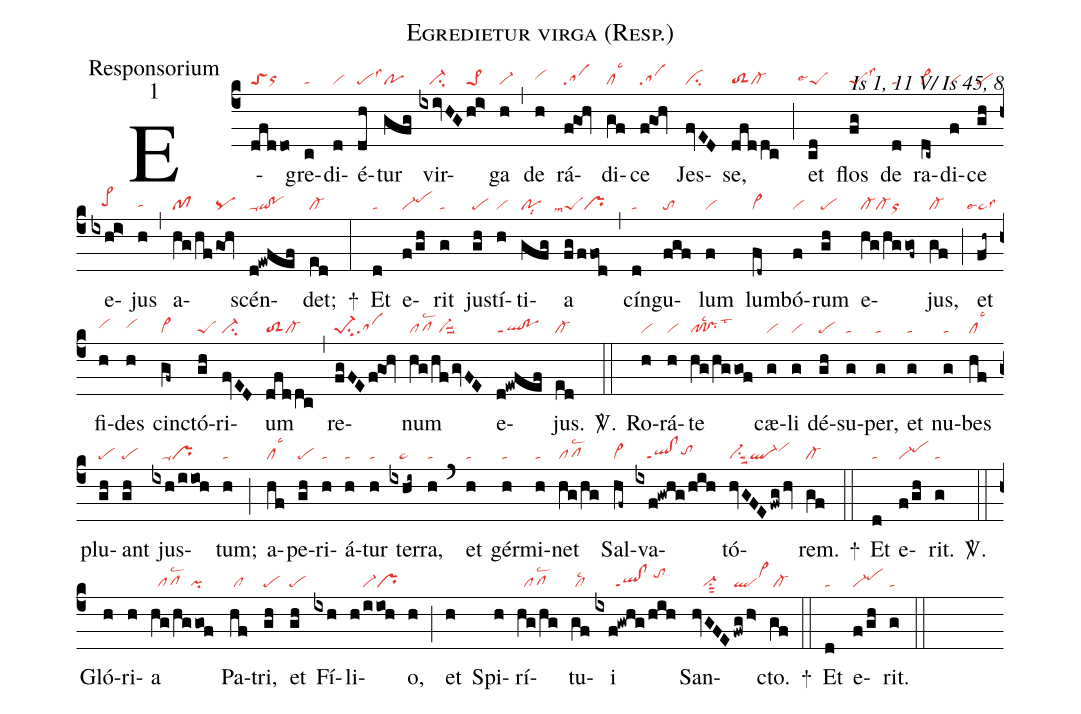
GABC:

name:Egredietur virga (Resp.);
office-part:Responsorium;
mode:1;
commentary:Is 1, 11 V/ Is 45, 8;
nabc-lines:1;
%%
(c4)
E(dfddo|toSorhg)gre(c|ta)di(d|vi)é(dh|pelss3)tur(gfg|po) vir(ixivHG|///ci-|hi>|pe>1)ga(h|vi-) (,)
de(h|vihh) rá(fgOh|sa)di(gf|cllsc3)ce(fgOh|sa) Jes(fvED|ci)se,(dfddc|toS2cl-) (;)
et(cd|```peSlse4) flos(fg|peSlss3) de(d|ta) ra(dc~|vi>)di(f|vi)ce(gh|pe) e(ixhi>|///pe>hh)jus(h|tahg) (,)
a(hg/hf/|pf|gOh|pq)scén(d!ewfef|ta-qi!po)det;(ed|cl-) +(:)
Et(d|ta) e(f/gh|vi-pehi)rit(g|ta) jus(gh|pe)tí(h|vi)ti(gfg|polsi8)a(fg/ffod|```peSlsm7pr) (,)
cín(d|ta)gu(fgf|to)lum(f|vi) lum(fd~|vi>)bó(f|vi)rum(gh|pe) e(hg/hggof~|cl-cl-or)jus,(gf|cl-) (;)
et(fh~|```ta>lse4lss3) fi(h|vihh)des(h|vihh) cinc(gf~|vi>)tó(gh|peS)ri(fvED|ci-)um(dfddc|toS2cl-) (,)
re(fgFEfgOh|pe-1su2sa)num(hg/hfgvFE|pflsc2vi-suu2) e(d!ewfef|ql!poppt1)jus.(ed|cl-) <sp>V/</sp>.(::)
Ro(h|vi)rá(h|vi)te(hg/hggof|pf!prlsc2lst3) cæ(g|vi)li(g|vi)
dé(gh|pe)su(g|ta)per,(g|ta) et(g|ta) nu(g|ta)bes(hf|cllsc3)
plu(gh|pe)ant(gh|pe) jus(ixh/iioh|///ta-pr)tum;(h|ta) (;)
a(hf|cllsc3)pe(gh|pe)ri(h|ta)á(h|ta)tur(h|ta) ter(ixhi~|///ta>)ra,(h|ta) (`)
et(h|ta) gér(h|ta)mi(h|ta)net(hg/hg|pflsc2) Sal(hf~|vi>)va(ixf!gwhg/hih|///ql!clppt1tohh)tó(hvGFE/fwg/hv|vi-su1suu2ql-vihi)rem.(gf|cl-) +(::)
Et(d|ta) e(f/gh|vi-pehi)rit.(g|ta) <sp>V/</sp>.(::)
Gló(h)ri(h)a(hg/hggof|//pflsc2/pi) Pa(hf|/cl)tri,(gh|pe) et(gh|pe) Fí(ixh)li(h/iioh|////vi-pr)o,(h) (;)
et(h) Spi(h)rí(hg/hg|//pflsc2)tu(gf|/cllsc2)i(ixf!gwhg/hih|//////ql!clppt1/tohj)
San(hvGFE|///vi-su1sut2|fwg/h>|qlvi>hj)cto.(gf|/cl-) +(::)
Et(d|ta) e(f/gh|vi-pehi)rit.(g|ta) (::)
